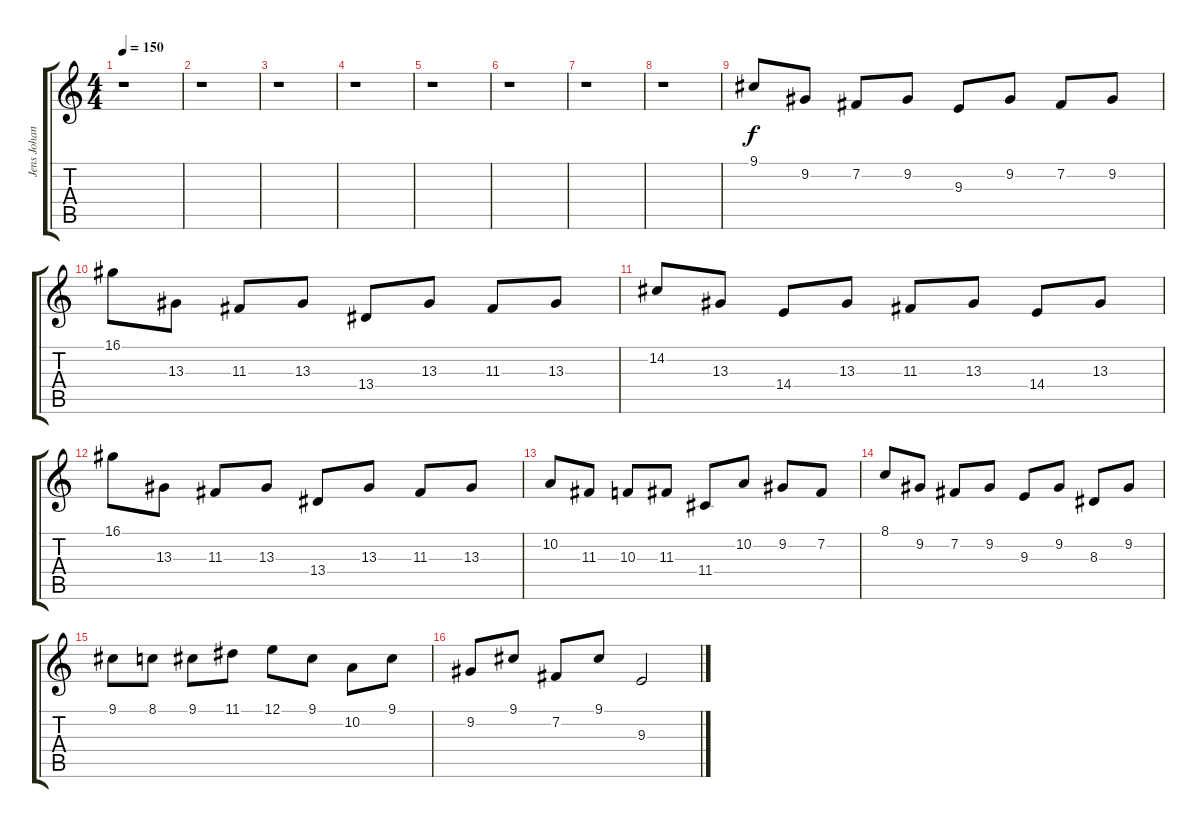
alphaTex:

\track ("Jens Johansson" "Jens Johan") {instrument sitar}
\staff {score tabs}
\tuning (E4 B3 G3 D3 A2 E2) {hide}
\ts (4 4)
\tempo 150
\clef g2
\ks c
r.1{dy f} |
r.1 |
r.1 |
r.1 |
r.1 |
r.1 |
r.1 |
r.1 |
9.1.8 9.2.8 7.2.8 9.2.8 9.3.8 9.2.8 7.2.8 9.2.8 |
16.1.8 13.3.8 11.3.8 13.3.8 13.4.8 13.3.8 11.3.8 13.3.8 |
14.2.8 13.3.8 14.4.8 13.3.8 11.3.8 13.3.8 14.4.8 13.3.8 |
16.1.8 13.3.8 11.3.8 13.3.8 13.4.8 13.3.8 11.3.8 13.3.8 |
10.2.8 11.3.8 10.3.8 11.3.8 11.4.8 10.2.8 9.2.8 7.2.8 |
8.1.8 9.2.8 7.2.8 9.2.8 9.3.8 9.2.8 8.3.8 9.2.8 |
9.1.8 8.1.8 9.1.8 11.1.8 12.1.8 9.1.8 10.2.8 9.1.8 |
9.2.8 9.1.8 7.2.8 9.1.8 9.3.2
